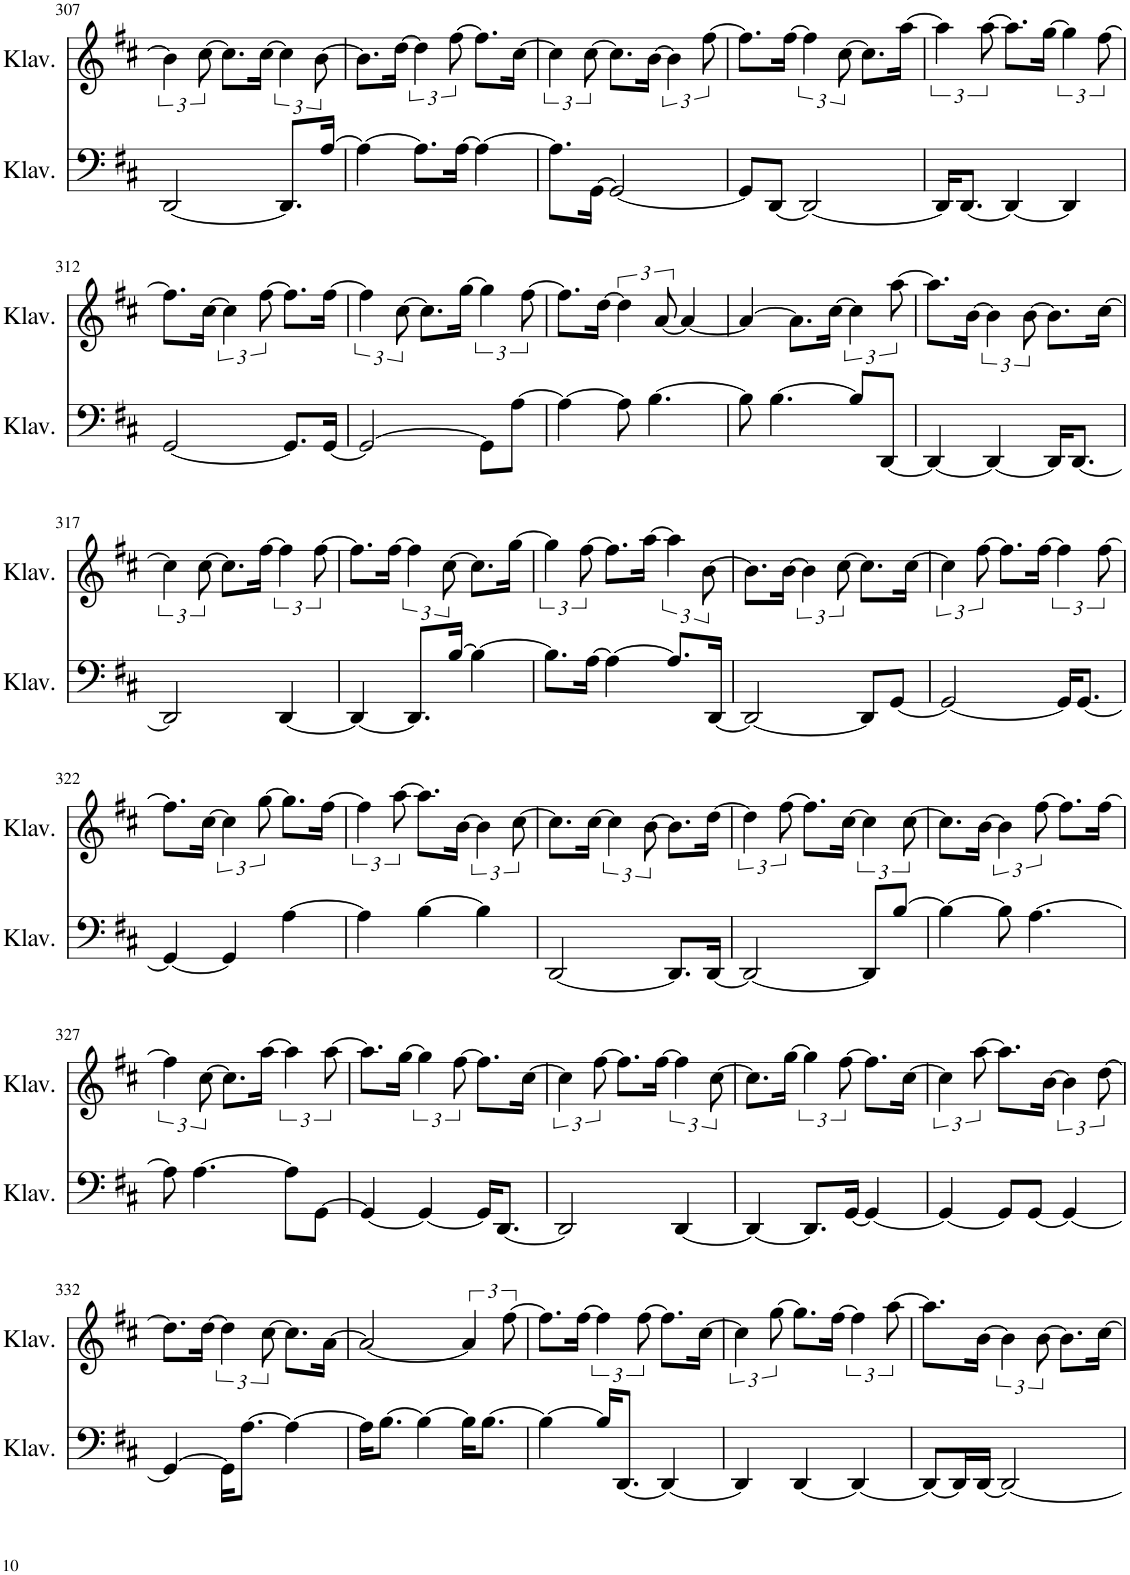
**kern	**kern
*part2	*part1
*staff2	*staff1
*I"Klavier	*I"Klavier
*I'Klav.	*I'Klav.
!!LO:PB:g=z
*clefF4	*clefG2
*k[f#c#]	*k[f#c#]
*M3/4	*M3/4
=307	=307
[2DD/	6b\]
.	[12cc#\
.	8.cc#\L]
.	[16cc#\Jk
8.DD/L]	6cc#\]
.	[12b\
[16A/Jk	.
=308	=308
4A\_	8.b\L]
.	[16dd\Jk
8.A\L]	6dd\]
.	[12ff#\
[16A\Jk	.
4A\_	8.ff#\L]
.	[16cc#\Jk
=309	=309
8.A\L]	4cc#\]
[16GG\Jk	.
2GG/_	8.cc#\L]
.	[16b\Jk
.	6b\]
.	[12ff#\
=310	=310
8GG/L]	8.ff#\L]
[8DD/J	.
.	[16ff#\Jk
2DD/_	6ff#\]
.	[12cc#\
.	8.cc#\L]
.	[16aa\Jk
=311	=311
16DD/KL]	4aa\]
[8.DD/J	.
4DD/_	8.aa\L]
.	[16gg\Jk
4DD/]	6gg\]
.	[12ff#\
!!LO:LB:g=z
=312	=312
[2GG/	8.ff#\L]
.	[16cc#\Jk
.	6cc#\]
.	[12ff#\
8.GG/L]	8.ff#\L]
[16GG/Jk	[16ff#\Jk
=313	=313
2GG/_	6ff#\]
.	[12cc#\
.	8.cc#\L]
.	[16gg\Jk
8GG\L]	6gg\]
[8A\J	.
.	[12ff#\
=314	=314
4A\_	8.ff#\L]
.	[16dd\Jk
8A\]	6dd\]
[4.B\	.
.	[12a/
.	4a/_
=315	=315
8B\]	4a/_
[4.B\	.
.	8.a\L]
.	[16cc#\Jk
8B/L]	6cc#\]
[8DD/J	.
.	[12aa\
=316	=316
4DD/_	8.aa\L]
.	[16b\Jk
4DD/_	4b\]
16DD/KL]	8.b\L]
[8.DD/J	.
.	[16cc#\Jk
!!LO:LB:g=z
=317	=317
2DD/]	4cc#\]
.	8.cc#\L]
.	[16ff#\Jk
[4DD/	4ff#\]
=318	=318
4DD/_	8.ff#\L]
.	[16ff#\Jk
8.DD/L]	6ff#\]
.	[12cc#\
[16B/Jk	.
4B\_	8.cc#\L]
.	[16gg\Jk
=319	=319
8.B\L]	6gg\]
.	[12ff#\
[16A\Jk	.
4A\_	8.ff#\L]
.	[16aa\Jk
8.A/L]	6aa\]
.	[12b\
[16DD/Jk	.
=320	=320
2DD/_	8.b\L]
.	[16b\Jk
.	6b\]
.	[12cc#\
8DD/L]	8.cc#\L]
[8GG/J	.
.	[16cc#\Jk
=321	=321
2GG/_	6cc#\]
.	[12ff#\
.	8.ff#\L]
.	[16ff#\Jk
16GG/KL]	4ff#\]
[8.GG/J	.
!!LO:LB:g=z
=322	=322
4GG/_	8.ff#\L]
.	[16cc#\Jk
4GG/]	6cc#\]
.	[12gg\
[4A\	8.gg\L]
.	[16ff#\Jk
=323	=323
4A\]	6ff#\]
.	[12aa\
[4B\	8.aa\L]
.	[16b\Jk
4B\]	6b\]
.	[12cc#\
=324	=324
[2DD/	8.cc#\L]
.	[16cc#\Jk
.	6cc#\]
.	[12b\
8.DD/L]	8.b\L]
[16DD/Jk	[16dd\Jk
=325	=325
2DD/_	6dd\]
.	[12ff#\
.	8.ff#\L]
.	[16cc#\Jk
8DD/L]	4cc#\]
[8B/J	.
=326	=326
4B\_	8.cc#\L]
.	[16b\Jk
8B\]	6b\]
[4.A\	.
.	[12ff#\
.	8.ff#\L]
.	[16ff#\Jk
!!LO:LB:g=z
=327	=327
8A\]	6ff#\]
[4.A\	.
.	[12cc#\
.	8.cc#\L]
.	[16aa\Jk
8A\L]	4aa\]
[8GG\J	.
=328	=328
4GG/_	8.aa\L]
.	[16gg\Jk
4GG/_	6gg\]
.	[12ff#\
16GG/KL]	8.ff#\L]
[8.DD/J	.
.	[16cc#\Jk
=329	=329
2DD/]	6cc#\]
.	[12ff#\
.	8.ff#\L]
.	[16ff#\Jk
[4DD/	6ff#\]
.	[12cc#\
=330	=330
4DD/_	8.cc#\L]
.	[16gg\Jk
8.DD/L]	6gg\]
.	[12ff#\
[16GG/Jk	.
4GG/_	8.ff#\L]
.	[16cc#\Jk
=331	=331
4GG/_	6cc#\]
.	[12aa\
8GG/L]	8.aa\L]
[8GG/J	.
.	[16b\Jk
4GG/_	6b\]
.	[12dd\
!!LO:LB:g=z
=332	=332
4GG/_	8.dd\L]
.	[16dd\Jk
16GG\KL]	6dd\]
[8.A\J	.
.	[12cc#\
4A\_	8.cc#\L]
.	[16a\Jk
=333	=333
16A\KL]	2a/_
[8.B\J	.
4B\_	.
16B\KL]	6a/]
[8.B\J	.
.	[12ff#\
=334	=334
4B\_	8.ff#\L]
.	[16ff#\Jk
16B/KL]	4ff#\]
[8.DD/J	.
4DD/_	8.ff#\L]
.	[16cc#\Jk
=335	=335
4DD/]	6cc#\]
.	[12gg\
[4DD/	8.gg\L]
.	[16ff#\Jk
4DD/_	6ff#\]
.	[12aa\
=336	=336
8DD/L_	8.aa\L]
16DD/L]	.
[16DD/JJ	[16b\Jk
2DD/_	4b\]
.	8.b\L]
.	[16cc#\Jk
=	=
*-	*-
